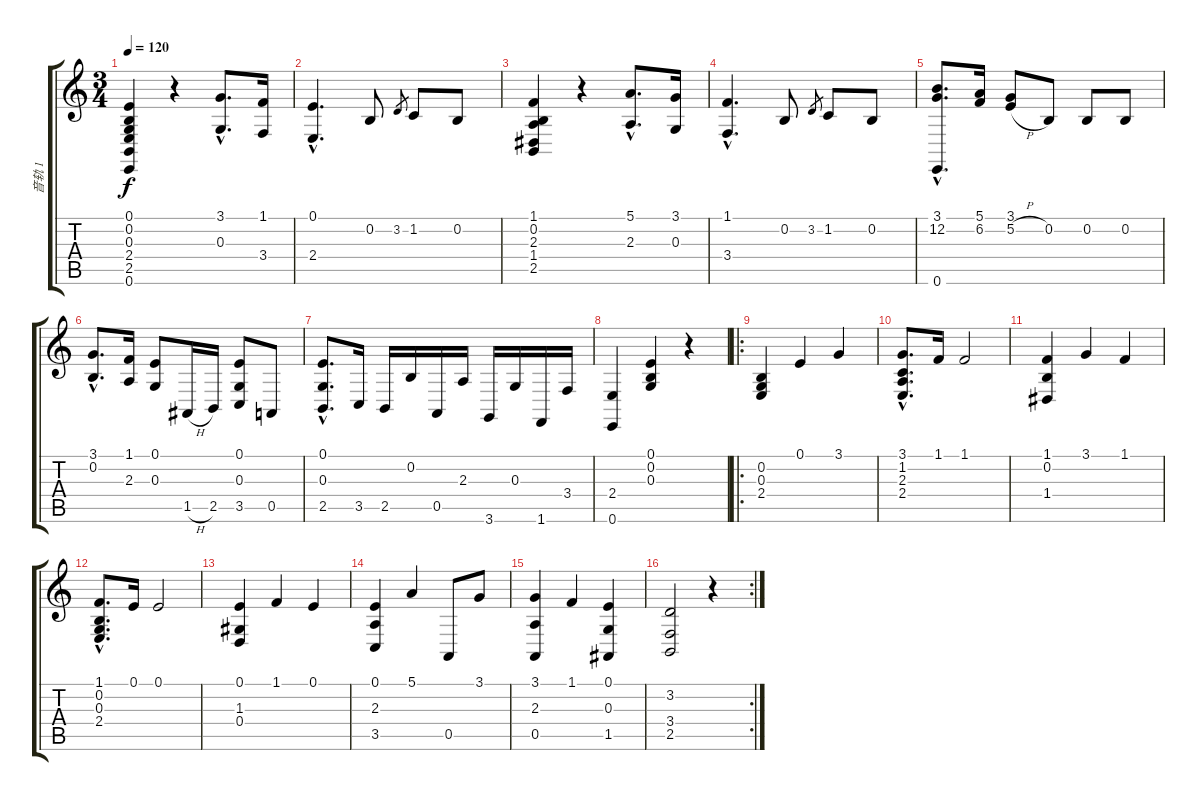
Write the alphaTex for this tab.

\track ("音轨 1" "音轨 1") {instrument acousticgrandpiano}
\staff {score tabs}
\tuning (E4 B3 G3 D3 A2 E2) {hide}
\ts (3 4)
\tempo 120
\clef g2
\ks c
(0.1 0.2 0.3 2.4 2.5 0.6).4{dy f instrument acousticgrandpiano} r.4 (3.1{hac} 0.3{hac}).8{d} (1.1 3.4).16 |
(0.1{hac} 2.4{hac}).4{d} 0.2.8 3.2.8{gr} 1.2.8 0.2.8 |
(1.1 0.2 2.3 1.4 2.5).4 r.4 (5.1{hac} 2.3{hac}).8{d} (3.1 0.3).16 |
(1.1{hac} 3.4{hac}).4{d} 0.2.8 3.2.8{gr} 1.2.8 0.2.8 |
(3.1{hac} 12.2{hac} 0.6{hac}).8{d} (5.1 6.2).16 (3.1 5.2{h}).8 0.2.8 0.2.8 0.2.8 |
(3.1{hac} 0.2{hac}).8{d} (1.1 2.3).16 (0.1 0.3).8 1.5{h}.16 2.5.16 (0.1 0.3 3.5).8 0.5.8 |
(0.1{hac} 0.3{hac} 2.5{hac}).8{d} 3.5.16 2.5.16 0.2.16 0.5.16 2.3.16 3.6.16 0.3.16 1.6.16 3.4.16 |
(2.4 0.6).4 (0.1 0.2 0.3).4 r.4 |
\ro
(0.2 0.3 2.4).4 0.1.4 3.1.4 |
(3.1{hac} 1.2{hac} 2.3{hac} 2.4{hac}).8{d} 1.1.16 1.1.2 |
(1.1 0.2 1.4).4 3.1.4 1.1.4 |
(1.1{hac} 0.2{hac} 0.3{hac} 2.4{hac}).8{d} 0.1.16 0.1.2 |
(0.1 1.3 0.4).4 1.1.4 0.1.4 |
(0.1 2.3 3.5).4 5.1.4 0.5.8 3.1.8 |
(3.1 2.3 0.5).4 1.1.4 (0.1 0.3 1.5).4 |
\rc 2
(3.2 3.4 2.5).2 r.4
